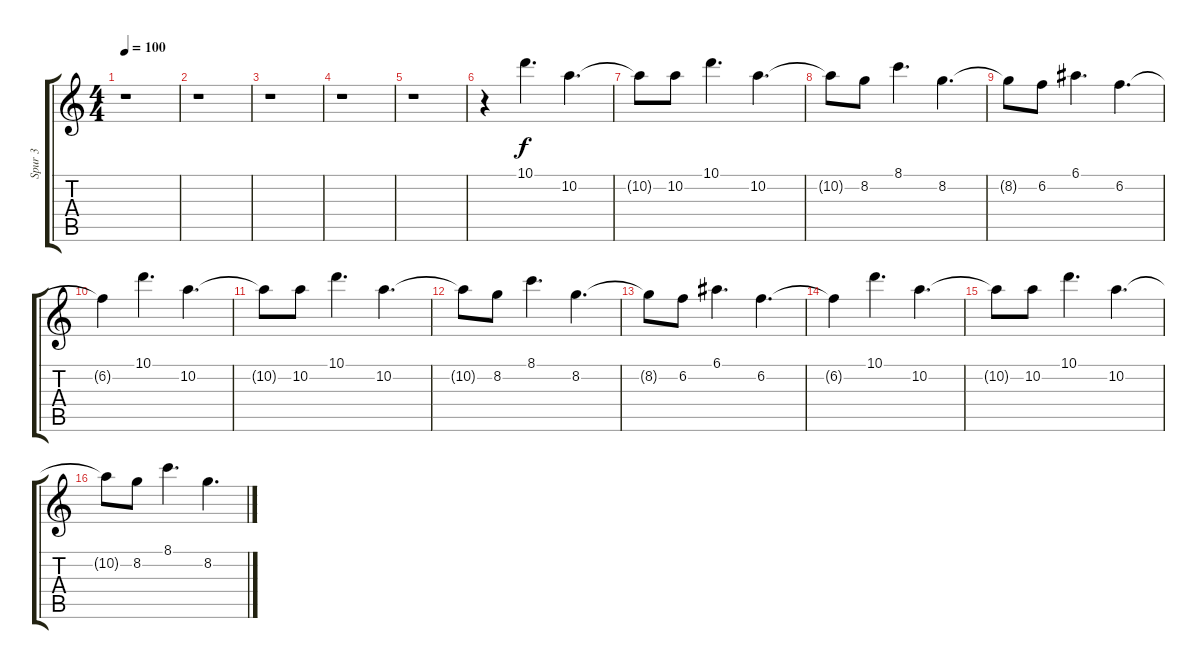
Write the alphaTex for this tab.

\track ("Spur 3" "Spur 3") {instrument electricguitarclean}
\staff {score tabs}
\tuning (E4 B3 G3 D3 A2 E2) {hide}
\ts (4 4)
\tempo 100
\clef g2
\ks c
r.1{dy f} |
r.1 |
r.1 |
r.1 |
r.1 |
r.4 10.1.4{d} 10.2.4{d} |
10.2{t}.8 10.2.8 10.1.4{d} 10.2.4{d} |
10.2{t}.8 8.2.8 8.1.4{d} 8.2.4{d} |
8.2{t}.8 6.2.8 6.1.4{d} 6.2.4{d} |
6.2{t}.4 10.1.4{d} 10.2.4{d} |
10.2{t}.8 10.2.8 10.1.4{d} 10.2.4{d} |
10.2{t}.8 8.2.8 8.1.4{d} 8.2.4{d} |
8.2{t}.8 6.2.8 6.1.4{d} 6.2.4{d} |
6.2{t}.4 10.1.4{d} 10.2.4{d} |
10.2{t}.8 10.2.8 10.1.4{d} 10.2.4{d} |
10.2{t}.8 8.2.8 8.1.4{d} 8.2.4{d}
